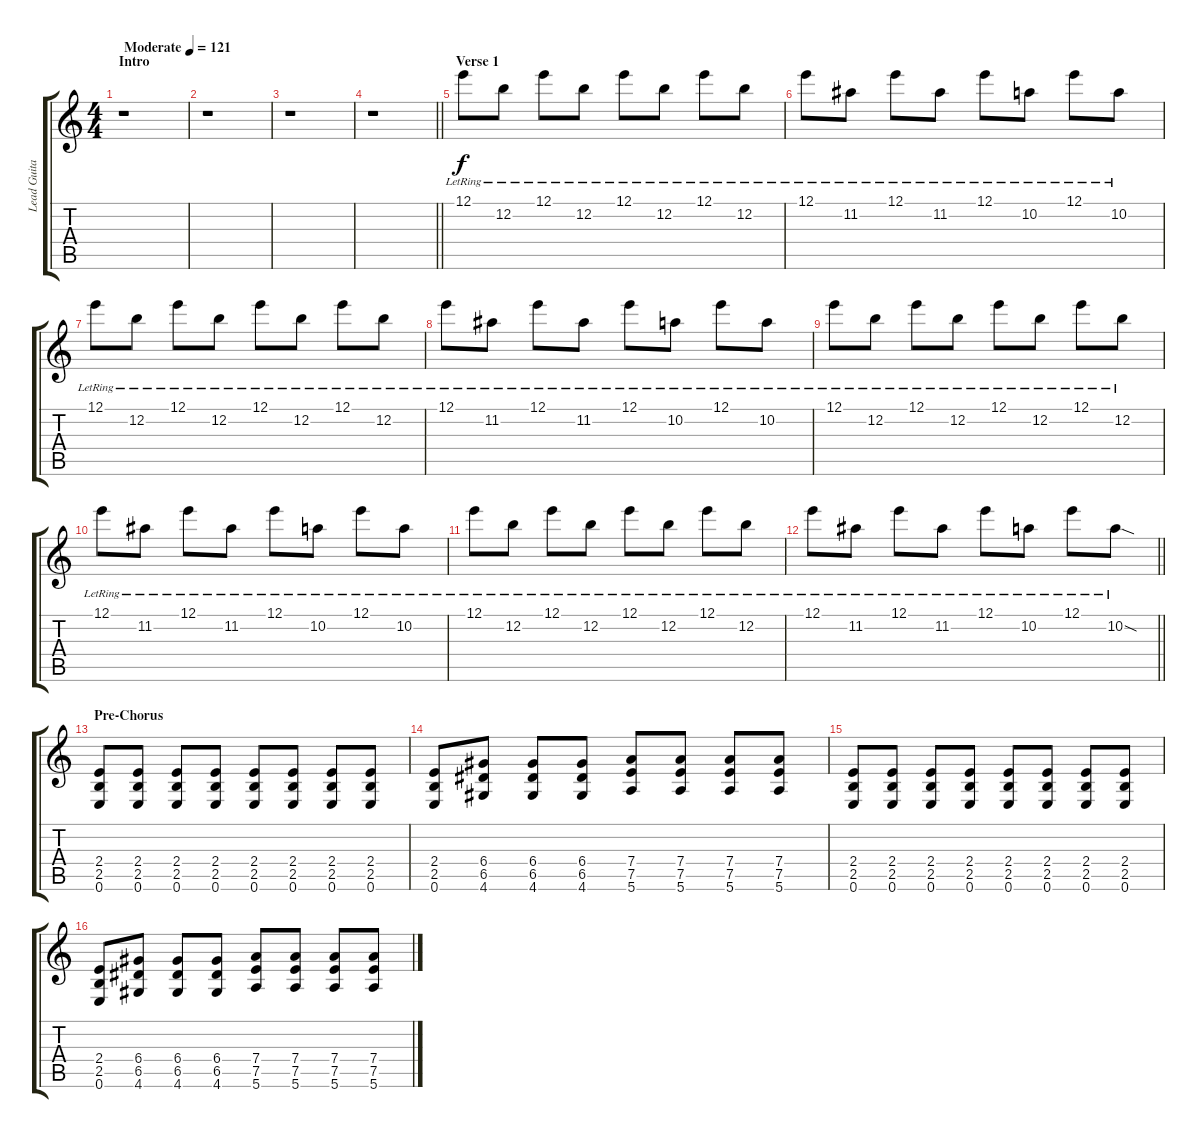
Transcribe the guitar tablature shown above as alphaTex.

\track ("Lead Guitar" "Lead Guita") {instrument overdrivenguitar}
\staff {score tabs}
\tuning (E4 B3 G3 D3 A2 E2) {hide}
\ts (4 4)
\section ("" "Intro")
\tempo (121 "Moderate")
\clef g2
\ks c
r.1{dy f instrument overdrivenguitar} |
r.1 |
r.1 |
\barLineRight lightlight
r.1 |
\section ("" "Verse 1")
12.1{lr}.8 12.2{lr}.8 12.1{lr}.8 12.2{lr}.8 12.1{lr}.8 12.2{lr}.8 12.1{lr}.8 12.2{lr}.8 |
12.1{lr}.8 11.2{lr}.8 12.1{lr}.8 11.2{lr}.8 12.1{lr}.8 10.2{lr}.8 12.1{lr}.8 10.2{lr}.8 |
12.1{lr}.8 12.2{lr}.8 12.1{lr}.8 12.2{lr}.8 12.1{lr}.8 12.2{lr}.8 12.1{lr}.8 12.2{lr}.8 |
12.1{lr}.8 11.2{lr}.8 12.1{lr}.8 11.2{lr}.8 12.1{lr}.8 10.2{lr}.8 12.1{lr}.8 10.2{lr}.8 |
12.1{lr}.8 12.2{lr}.8 12.1{lr}.8 12.2{lr}.8 12.1{lr}.8 12.2{lr}.8 12.1{lr}.8 12.2{lr}.8 |
12.1{lr}.8 11.2{lr}.8 12.1{lr}.8 11.2{lr}.8 12.1{lr}.8 10.2{lr}.8 12.1{lr}.8 10.2{lr}.8 |
12.1{lr}.8 12.2{lr}.8 12.1{lr}.8 12.2{lr}.8 12.1{lr}.8 12.2{lr}.8 12.1{lr}.8 12.2{lr}.8 |
\barLineRight lightlight
12.1{lr}.8 11.2{lr}.8 12.1{lr}.8 11.2{lr}.8 12.1{lr}.8 10.2{lr}.8 12.1{lr}.8 10.2{sod lr}.8 |
\section ("" "Pre-Chorus")
(2.4 2.5 0.6).8 (2.4 2.5 0.6).8 (2.4 2.5 0.6).8 (2.4 2.5 0.6).8 (2.4 2.5 0.6).8 (2.4 2.5 0.6).8 (2.4 2.5 0.6).8 (2.4 2.5 0.6).8 |
(2.4 2.5 0.6).8 (6.4 6.5 4.6).8 (6.4 6.5 4.6).8 (6.4 6.5 4.6).8 (7.4 7.5 5.6).8 (7.4 7.5 5.6).8 (7.4 7.5 5.6).8 (7.4 7.5 5.6).8 |
(2.4 2.5 0.6).8 (2.4 2.5 0.6).8 (2.4 2.5 0.6).8 (2.4 2.5 0.6).8 (2.4 2.5 0.6).8 (2.4 2.5 0.6).8 (2.4 2.5 0.6).8 (2.4 2.5 0.6).8 |
(2.4 2.5 0.6).8 (6.4 6.5 4.6).8 (6.4 6.5 4.6).8 (6.4 6.5 4.6).8 (7.4 7.5 5.6).8 (7.4 7.5 5.6).8 (7.4 7.5 5.6).8 (7.4 7.5 5.6).8
